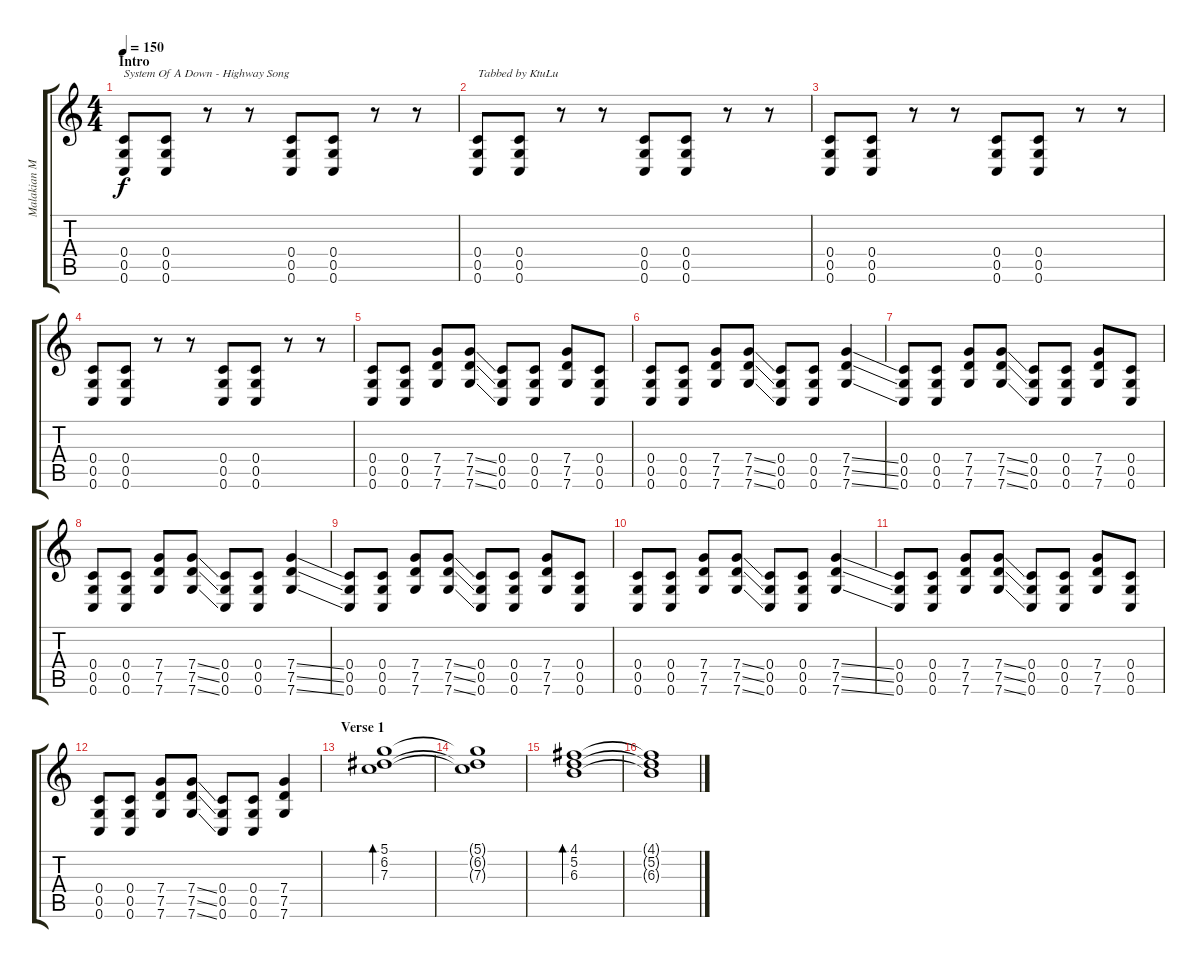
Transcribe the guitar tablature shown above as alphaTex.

\track ("Malakian Main" "Malakian M") {instrument distortionguitar}
\staff {score tabs}
\tuning (D4 A3 F3 C3 G2 C2) {hide}
\ts (4 4)
\section ("" "Intro")
\tempo 150
\clef g2
\ks c
(0.4 0.5 0.6).8{txt "System Of A Down - Highway Song" dy f instrument distortionguitar} (0.4 0.5 0.6).8 r.8 r.8 (0.4 0.5 0.6).8 (0.4 0.5 0.6).8 r.8 r.8 |
(0.4 0.5 0.6).8{txt "Tabbed by KtuLu"} (0.4 0.5 0.6).8 r.8 r.8 (0.4 0.5 0.6).8 (0.4 0.5 0.6).8 r.8 r.8 |
(0.4 0.5 0.6).8 (0.4 0.5 0.6).8 r.8 r.8 (0.4 0.5 0.6).8 (0.4 0.5 0.6).8 r.8 r.8 |
(0.4 0.5 0.6).8 (0.4 0.5 0.6).8 r.8 r.8 (0.4 0.5 0.6).8 (0.4 0.5 0.6).8 r.8 r.8 |
(0.4 0.5 0.6).8 (0.4 0.5 0.6).8 (7.4 7.5 7.6).8 (7.4{ss} 7.5{ss} 7.6{ss}).8 (0.4 0.5 0.6).8 (0.4 0.5 0.6).8 (7.4 7.5 7.6).8 (0.4 0.5 0.6).8 |
(0.4 0.5 0.6).8 (0.4 0.5 0.6).8 (7.4 7.5 7.6).8 (7.4{ss} 7.5{ss} 7.6{ss}).8 (0.4 0.5 0.6).8 (0.4 0.5 0.6).8 (7.4{ss} 7.5{ss} 7.6{ss}).4 |
(0.4 0.5 0.6).8 (0.4 0.5 0.6).8 (7.4 7.5 7.6).8 (7.4{ss} 7.5{ss} 7.6{ss}).8 (0.4 0.5 0.6).8 (0.4 0.5 0.6).8 (7.4 7.5 7.6).8 (0.4 0.5 0.6).8 |
(0.4 0.5 0.6).8 (0.4 0.5 0.6).8 (7.4 7.5 7.6).8 (7.4{ss} 7.5{ss} 7.6{ss}).8 (0.4 0.5 0.6).8 (0.4 0.5 0.6).8 (7.4{ss} 7.5{ss} 7.6{ss}).4 |
(0.4 0.5 0.6).8 (0.4 0.5 0.6).8 (7.4 7.5 7.6).8 (7.4{ss} 7.5{ss} 7.6{ss}).8 (0.4 0.5 0.6).8 (0.4 0.5 0.6).8 (7.4 7.5 7.6).8 (0.4 0.5 0.6).8 |
(0.4 0.5 0.6).8 (0.4 0.5 0.6).8 (7.4 7.5 7.6).8 (7.4{ss} 7.5{ss} 7.6{ss}).8 (0.4 0.5 0.6).8 (0.4 0.5 0.6).8 (7.4{ss} 7.5{ss} 7.6{ss}).4 |
(0.4 0.5 0.6).8 (0.4 0.5 0.6).8 (7.4 7.5 7.6).8 (7.4{ss} 7.5{ss} 7.6{ss}).8 (0.4 0.5 0.6).8 (0.4 0.5 0.6).8 (7.4 7.5 7.6).8 (0.4 0.5 0.6).8 |
(0.4 0.5 0.6).8 (0.4 0.5 0.6).8 (7.4 7.5 7.6).8 (7.4{ss} 7.5{ss} 7.6{ss}).8 (0.4 0.5 0.6).8 (0.4 0.5 0.6).8 (7.4 7.5 7.6).4 |
\section ("" "Verse 1")
(5.1 6.2 7.3).1{bd 480 volume 16 instrument electricguitarclean} |
(5.1{t} 6.2{t} 7.3{t}).1 |
(4.1 5.2 6.3).1{bd 480} |
(4.1{t} 5.2{t} 6.3{t}).1
